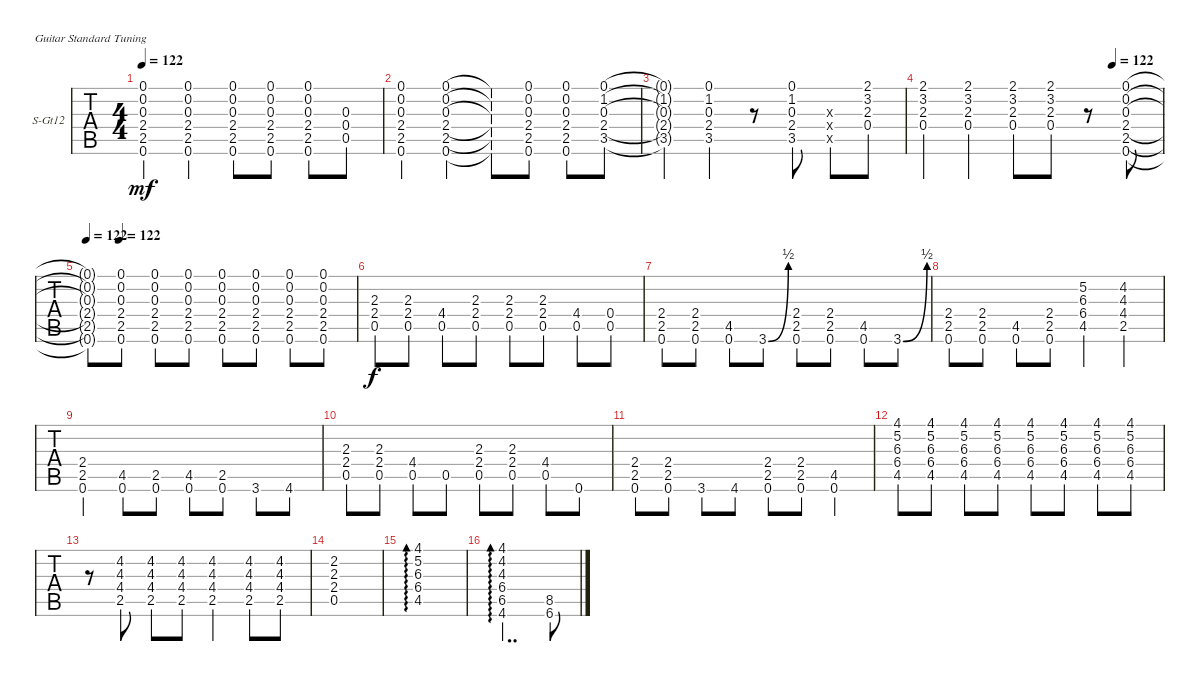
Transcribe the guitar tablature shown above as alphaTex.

\bracketExtendMode groupsimilarinstruments
\firstSystemTrackNameOrientation horizontal
\otherSystemsTrackNameOrientation horizontal
\track ("12 St. Steel Guitar" "S-Gt12") {instrument acousticguitarsteel}
\staff {tabs}
\tuning (E4 B3 G3 D3 A2 E2)
\ts (4 4)
\tempo 122
\clef g2
\scale
0.333333
\ks c
(0.6{t} 2.5{t} 2.4{t} 0.3{t} 0.2{t} 0.1{t}).4{dy mf} (0.1 0.2 0.3 2.4 2.5 0.6).4 (0.1 0.2 0.3 2.4 2.5 0.6).8 (0.1 0.2 0.3 2.4 2.5 0.6).8 (0.1 0.2 0.3 2.4 2.5 0.6).8 (0.5 0.4 0.3).8 |
\scale
0.333333 (0.6 2.5 2.4 0.3 0.2 0.1).4 (0.6 2.5 2.4 0.3 0.2 0.1).4 (0.6{t} 2.5{t} 2.4{t} 0.3{t} 0.2{t} 0.1{t}).8 (0.6 2.5 2.4 0.3 0.2 0.1).8 (0.6 2.5 2.4 0.3 0.2 0.1).8 (0.1 1.2 0.3 2.4 3.5).8 |
\scale
0.333333 (3.5{t} 2.4{t} 0.3{t} 1.2{t} 0.1{t}).4 (3.5 2.4 0.3 1.2 0.1).4 r.8 (3.5 2.4 0.3 1.2 0.1).8 (0.3{x} 0.4{x} 0.5{x}).8 (0.4 2.3 3.2 2.1).8 |
\tempo (122 0.79375)
\scale
0.333333 (2.1 3.2 2.3 0.4).4 (0.4 2.3 3.2 2.1).4 (0.4 2.3 3.2 2.1).8 (0.4 2.3 3.2 2.1).8 r.8 (0.1 0.2 0.3 2.4 2.5 0.6).8 |
\tempo 122
\tempo (122 0.123077)
\scale
0.333333 (0.6{t} 2.5{t} 2.4{t} 0.3{t} 0.2{t} 0.1{t}).8 (0.6 2.5 2.4 0.3 0.2 0.1).8 (0.6 2.5 2.4 0.3 0.2 0.1).8 (0.6 2.5 2.4 0.3 0.2 0.1).8 (0.6 2.5 2.4 0.3 0.2 0.1).8 (0.6 2.5 2.4 0.3 0.2 0.1).8 (0.6 2.5 2.4 0.3 0.2 0.1).8 (0.6 2.5 2.4 0.3 0.2 0.1).8 |
\section ("" "")
\scale
0.333333 (2.3 2.4 0.5).8{dy f} (2.3 2.4 0.5).8 (0.5{st} 4.4{st}).8 (0.5 2.4 2.3).8 (0.5 2.4 2.3).8 (0.5 2.4 2.3).8 (4.4{st} 0.5{st}).8 (0.5 0.4).8 |
\scale
0.333333 (2.4 2.5 0.6).8 (2.4 2.5 0.6).8 (0.6{st} 4.5{st}).8 3.6{be (bend 0 0 15 2)}.8 (0.6 2.5 2.4).8 (2.4 2.5 0.6).8 (0.6{st} 4.5{st}).8 3.6{be (bend 0 0 15 2)}.8 |
\scale
0.333333 (0.6 2.5 2.4).8 (0.6 2.5 2.4).8 (4.5{st} 0.6{st}).8 (2.4 2.5 0.6).8 (4.5{st} 6.4{st} 6.3{st} 5.2{st}).4 (2.5{st} 4.4{st} 4.3{st} 4.2{st}).4 |
\scale
0.333333 (2.4 2.5 0.6).4 (0.6{st} 4.5{st}).8 (2.5 0.6).8 (0.6 4.5).8 (2.5 0.6).8 3.6.8 4.6.8 |
\scale
0.333333 (0.5 2.4 2.3).8 (0.5 2.4 2.3).8 (4.4{st} 0.5{st}).8 0.5.8 (0.5 2.4 2.3).8 (0.5 2.4 2.3).8 (4.4{st} 0.5{st}).8 0.6.8 |
\scale
0.333333 (2.4 2.5 0.6).8 (2.4 2.5 0.6).8 3.6.8 4.6.8 (0.6 2.5 2.4).8 (0.6 2.5 2.4).8 (4.5{st} 0.6{st}).4 |
\scale
0.333333 (4.5 6.4 6.3 5.2 4.1).8 (4.5 6.4 6.3 5.2 4.1).8 (4.5 6.4 6.3 5.2 4.1).8 (4.5 6.4 6.3 5.2 4.1).8 (4.5 6.4 6.3 5.2 4.1).8 (4.5 6.4 6.3 5.2 4.1).8 (4.5 6.4 6.3 5.2 4.1).8 (4.5 6.4 6.3 5.2 4.1).8 |
\scale
0.333333 r.8 (4.2 4.3 4.4 2.5).8 (4.2 4.3 4.4 2.5).8 (4.2 4.3 4.4 2.5).8 (4.2 4.3 4.4 2.5).4 (4.2 4.3 4.4 2.5).8 (4.2 4.3 4.4 2.5).8 |
\scale
0.333333 (0.5 2.4 2.3 2.2).1 |
\scale
0.333333 (4.1 5.2 6.3 6.4 4.5).1{ad 0} |
\scale
0.333333 (4.6 6.5 6.4 4.3 4.2 4.1).2{dd ad 0} (8.5{sl} 6.6{sl}).8
